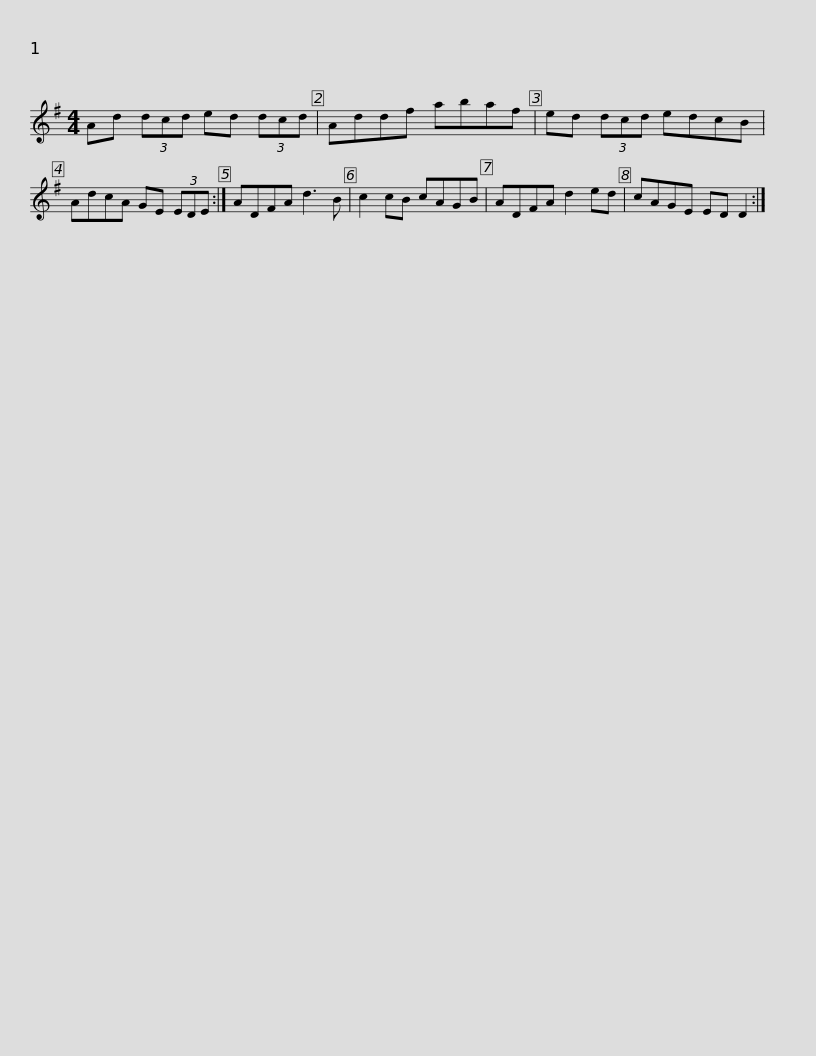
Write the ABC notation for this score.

X:1
L:1/8
M:4/4
I:linebreak $
K:G
V:1 treble
V:1
 Ad (3dcd ed (3dcd | Addf abaf | ed (3dcd edcB | AdcA GE (3EDE :| ADFA d3 B |$ %5
 c2 cB cAGB | ADFA d2 ed | cAGE ED D2 :| %8
